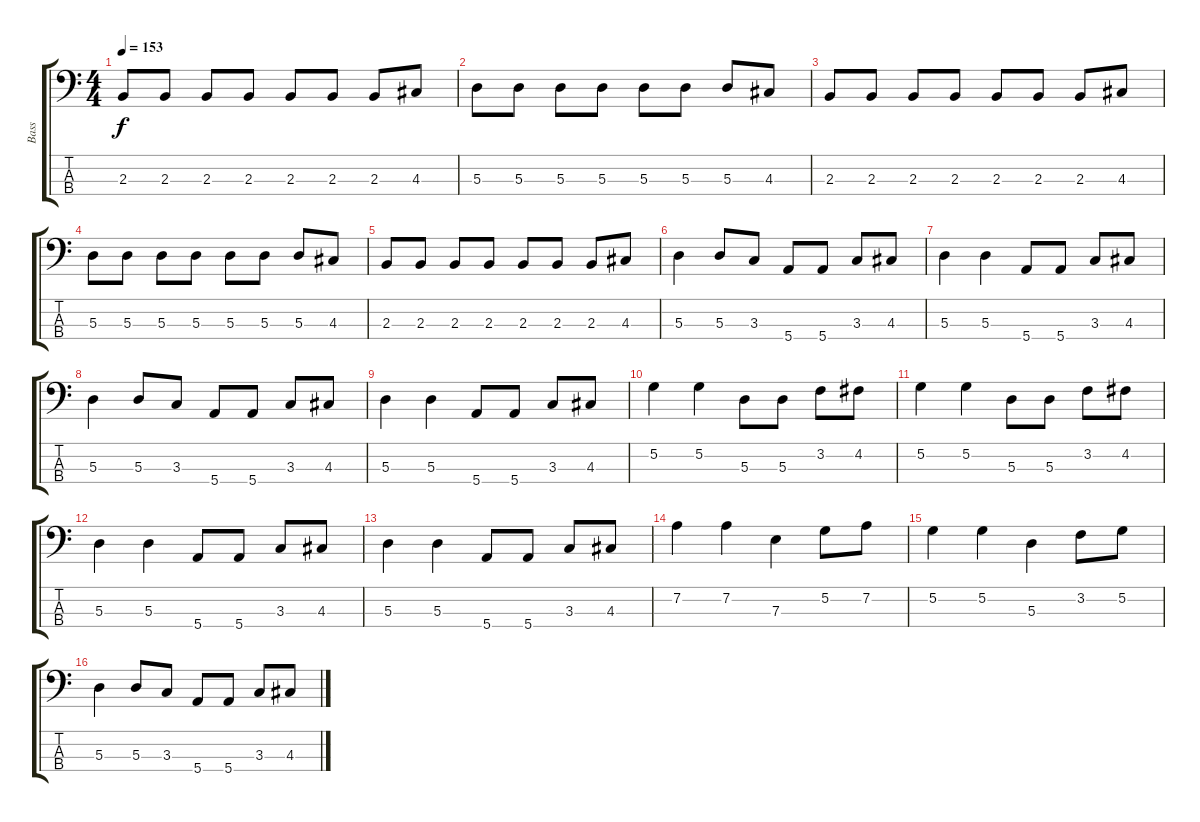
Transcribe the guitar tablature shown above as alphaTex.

\track ("Bass" "Bass") {instrument electricbasspick}
\staff {score tabs}
\tuning (G2 D2 A1 E1) {hide}
\ts (4 4)
\tempo 153
\clef f4
\ks c
2.3.8{dy f} 2.3.8 2.3.8 2.3.8 2.3.8 2.3.8 2.3.8 4.3.8 |
5.3.8 5.3.8 5.3.8 5.3.8 5.3.8 5.3.8 5.3.8 4.3.8 |
2.3.8 2.3.8 2.3.8 2.3.8 2.3.8 2.3.8 2.3.8 4.3.8 |
5.3.8 5.3.8 5.3.8 5.3.8 5.3.8 5.3.8 5.3.8 4.3.8 |
2.3.8 2.3.8 2.3.8 2.3.8 2.3.8 2.3.8 2.3.8 4.3.8 |
5.3.4 5.3.8 3.3.8 5.4.8 5.4.8 3.3.8 4.3.8 |
5.3.4 5.3.4 5.4.8 5.4.8 3.3.8 4.3.8 |
5.3.4 5.3.8 3.3.8 5.4.8 5.4.8 3.3.8 4.3.8 |
5.3.4 5.3.4 5.4.8 5.4.8 3.3.8 4.3.8 |
5.2.4 5.2.4 5.3.8 5.3.8 3.2.8 4.2.8 |
5.2.4 5.2.4 5.3.8 5.3.8 3.2.8 4.2.8 |
5.3.4 5.3.4 5.4.8 5.4.8 3.3.8 4.3.8 |
5.3.4 5.3.4 5.4.8 5.4.8 3.3.8 4.3.8 |
7.2.4 7.2.4 7.3.4 5.2.8 7.2.8 |
5.2.4 5.2.4 5.3.4 3.2.8 5.2.8 |
5.3.4 5.3.8 3.3.8 5.4.8 5.4.8 3.3.8 4.3.8
